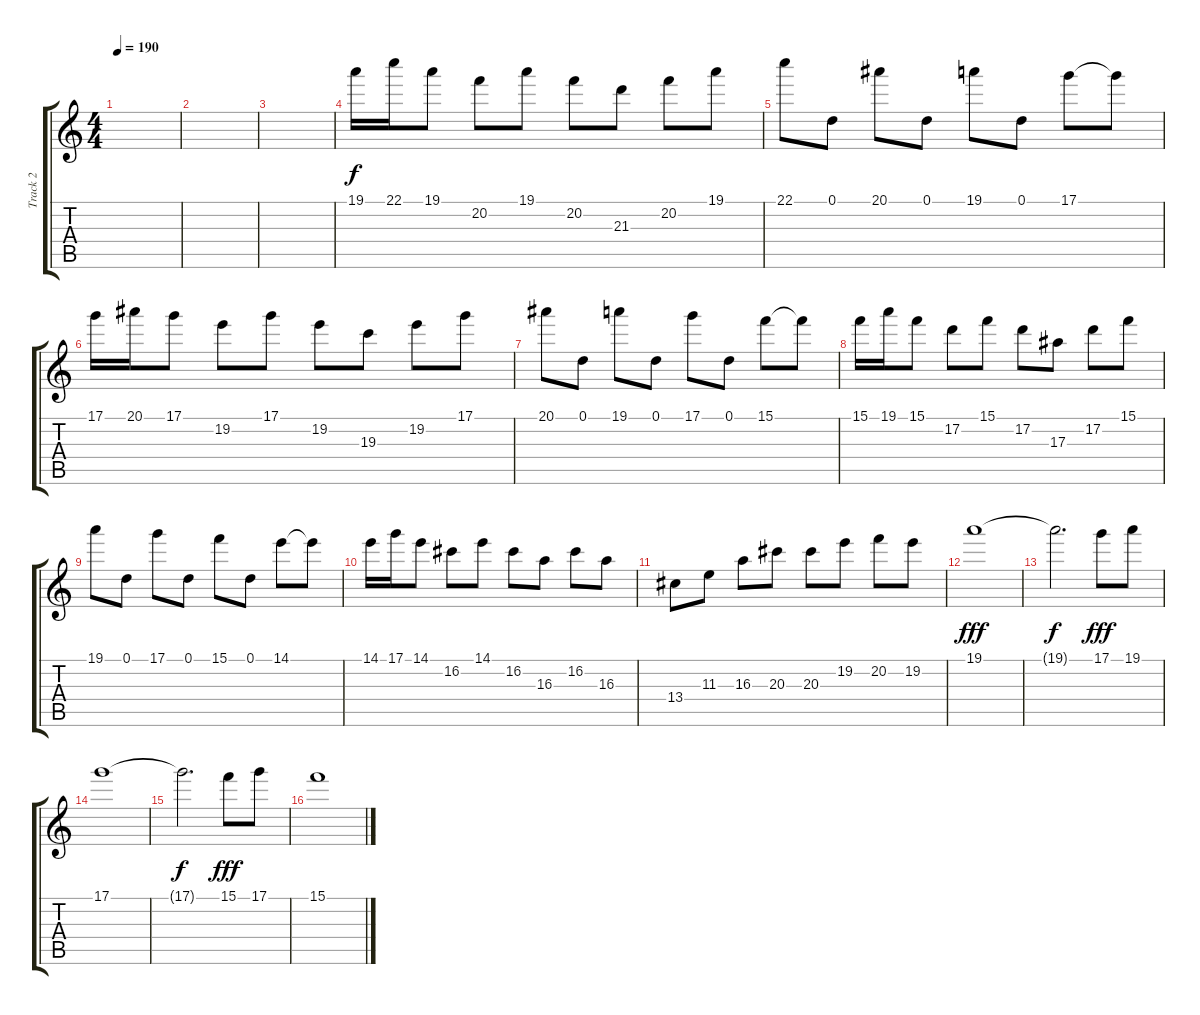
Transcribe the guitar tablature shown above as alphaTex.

\track ("Track 2" "Track 2") {instrument distortionguitar}
\staff {score tabs}
\tuning (D4 A3 F3 C3 G2 C2) {hide}
\ts (4 4)
\tempo 190
\clef g2
\ks c
|
|
|
19.1.16 22.1.16 19.1.8 20.2.8 19.1.8 20.2.8 21.3.8 20.2.8 19.1.8 |
22.1.8 0.1.8 20.1.8 0.1.8 19.1.8 0.1.8 17.1.8 17.1{t}.8 |
17.1.16 20.1.16 17.1.8 19.2.8 17.1.8 19.2.8 19.3.8 19.2.8 17.1.8 |
20.1.8 0.1.8 19.1.8 0.1.8 17.1.8 0.1.8 15.1.8 15.1{t}.8 |
15.1.16 19.1.16 15.1.8 17.2.8 15.1.8 17.2.8 17.3.8 17.2.8 15.1.8 |
19.1.8 0.1.8 17.1.8 0.1.8 15.1.8 0.1.8 14.1.8 14.1{t}.8 |
14.1.16 17.1.16 14.1.8 16.2.8 14.1.8 16.2.8 16.3.8 16.2.8 16.3.8 |
13.4.8 11.3.8 16.3.8 20.3.8 20.3.8 19.2.8 20.2.8 19.2.8 |
19.1.1{dy fff} |
19.1{t}.2{d dy f} 17.1.8{dy fff} 19.1.8 |
17.1.1 |
17.1{t}.2{d dy f} 15.1.8{dy fff} 17.1.8 |
15.1.1
